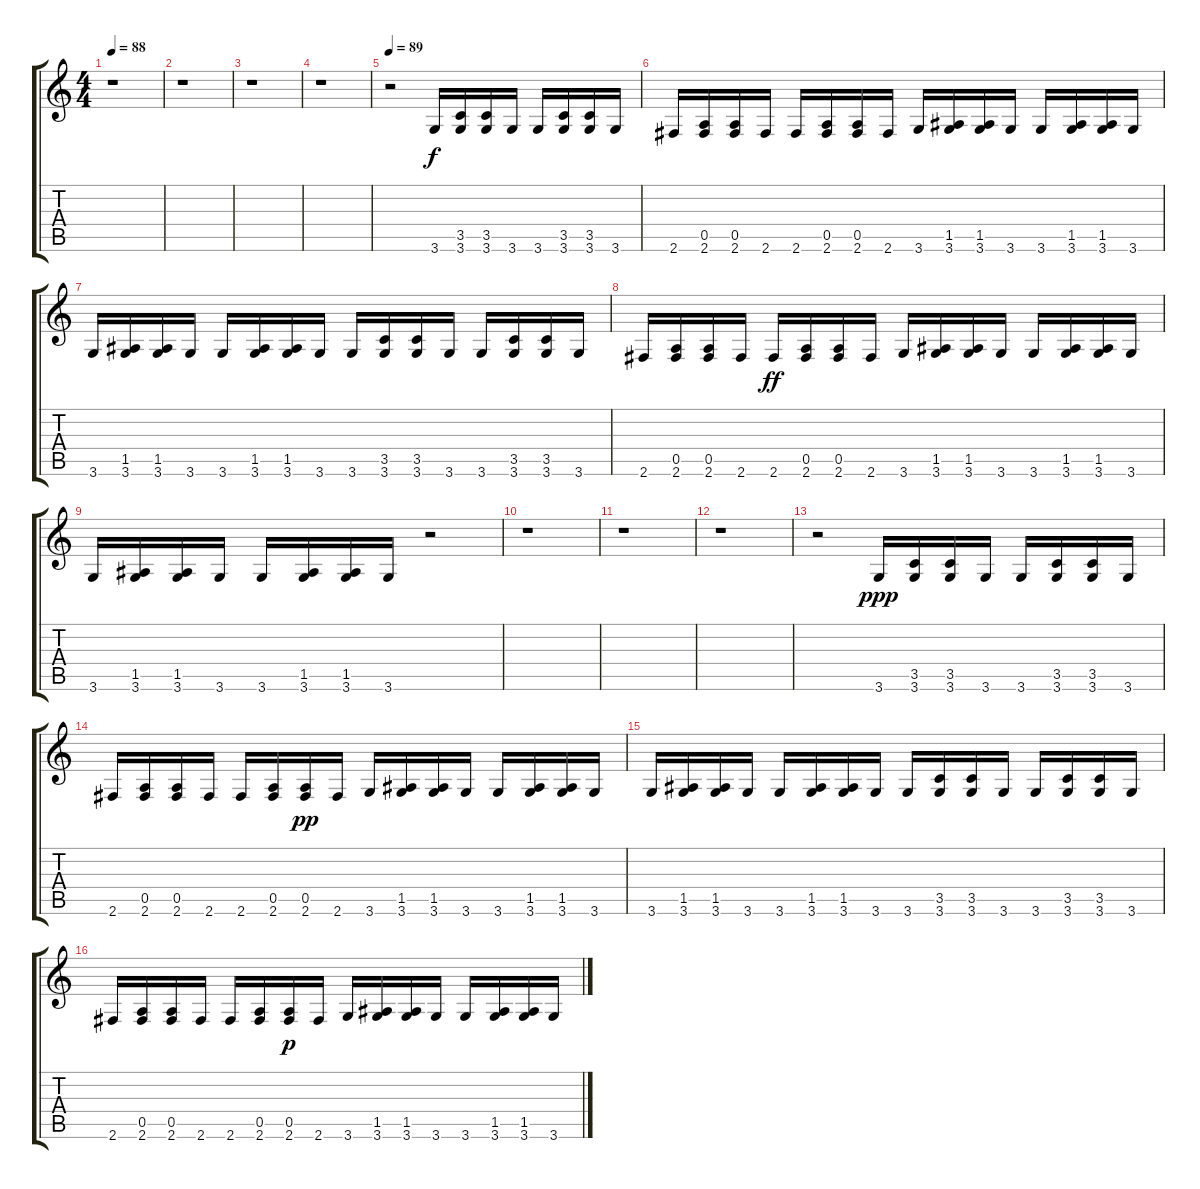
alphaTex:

\track "" {instrument synthbass1}
\staff {score tabs}
\tuning (E4 B3 G3 D3 A2 E2) {hide}
\ts (4 4)
\tempo 88
\clef g2
\ks c
r.1{dy f instrument synthbass1} |
r.1 |
r.1 |
r.1 |
\tempo 89
r.2 3.6.16 (3.5 3.6).16 (3.5 3.6).16 3.6.16 3.6.16 (3.5 3.6).16 (3.5 3.6).16 3.6.16 |
2.6.16 (0.5 2.6).16 (0.5 2.6).16 2.6.16 2.6.16 (0.5 2.6).16 (0.5 2.6).16 2.6.16 3.6.16 (1.5 3.6).16 (1.5 3.6).16 3.6.16 3.6.16 (1.5 3.6).16 (1.5 3.6).16 3.6.16 |
3.6.16 (1.5 3.6).16 (1.5 3.6).16 3.6.16 3.6.16 (1.5 3.6).16 (1.5 3.6).16 3.6.16 3.6.16 (3.5 3.6).16 (3.5 3.6).16 3.6.16 3.6.16 (3.5 3.6).16 (3.5 3.6).16 3.6.16 |
2.6.16 (0.5 2.6).16 (0.5 2.6).16 2.6.16 2.6.16{dy ff} (0.5 2.6).16 (0.5 2.6).16 2.6.16 3.6.16 (1.5 3.6).16 (1.5 3.6).16 3.6.16 3.6.16 (1.5 3.6).16 (1.5 3.6).16 3.6.16 |
3.6.16 (1.5 3.6).16 (1.5 3.6).16 3.6.16 3.6.16 (1.5 3.6).16 (1.5 3.6).16 3.6.16 r.2 |
r.1 |
r.1 |
r.1 |
r.2 3.6.16{dy ppp} (3.5 3.6).16 (3.5 3.6).16 3.6.16 3.6.16 (3.5 3.6).16 (3.5 3.6).16 3.6.16 |
2.6.16 (0.5 2.6).16 (0.5 2.6).16 2.6.16 2.6.16 (0.5 2.6).16 (0.5 2.6).16{dy pp} 2.6.16 3.6.16 (1.5 3.6).16 (1.5 3.6).16 3.6.16 3.6.16 (1.5 3.6).16 (1.5 3.6).16 3.6.16 |
3.6.16 (1.5 3.6).16 (1.5 3.6).16 3.6.16 3.6.16 (1.5 3.6).16 (1.5 3.6).16 3.6.16 3.6.16 (3.5 3.6).16 (3.5 3.6).16 3.6.16 3.6.16 (3.5 3.6).16 (3.5 3.6).16 3.6.16 |
2.6.16 (0.5 2.6).16 (0.5 2.6).16 2.6.16 2.6.16 (0.5 2.6).16 (0.5 2.6).16{dy p} 2.6.16 3.6.16 (1.5 3.6).16 (1.5 3.6).16 3.6.16 3.6.16 (1.5 3.6).16 (1.5 3.6).16 3.6.16
